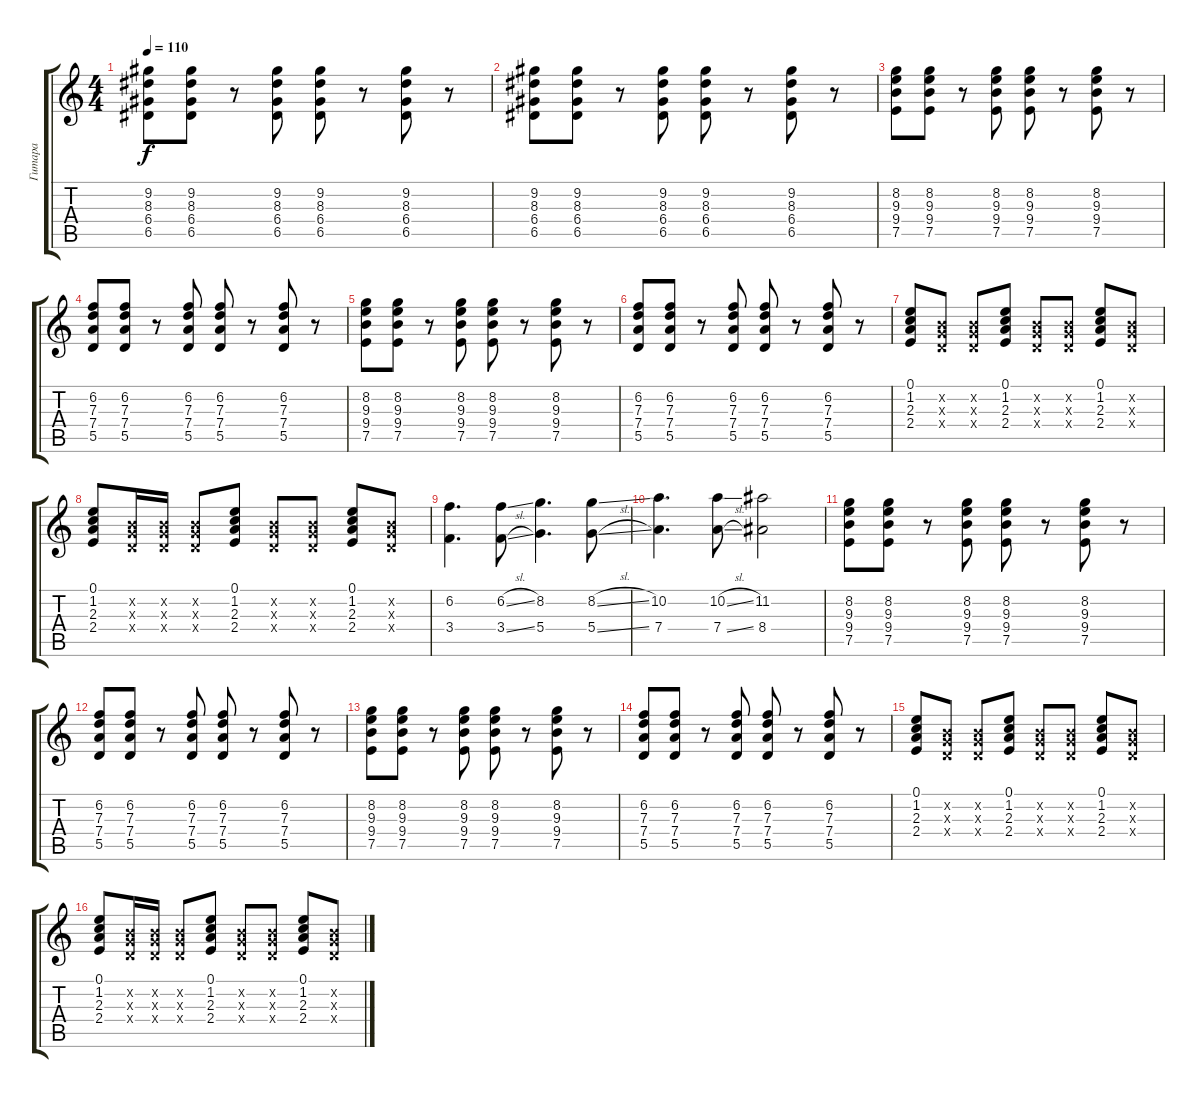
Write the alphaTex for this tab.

\track ("Гитара" "Гитара") {instrument distortionguitar}
\staff {score tabs}
\tuning (E4 B3 G3 D3 A2 E2) {hide}
\ts (4 4)
\tempo 110
\clef g2
\ks c
(9.2 8.3 6.4 6.5).8{dy f} (9.2 8.3 6.4 6.5).8 r.8 (9.2 8.3 6.4 6.5).8 (9.2 8.3 6.4 6.5).8 r.8 (9.2 8.3 6.4 6.5).8 r.8 |
(9.2 8.3 6.4 6.5).8 (9.2 8.3 6.4 6.5).8 r.8 (9.2 8.3 6.4 6.5).8 (9.2 8.3 6.4 6.5).8 r.8 (9.2 8.3 6.4 6.5).8 r.8 |
(8.2 9.3 9.4 7.5).8 (8.2 9.3 9.4 7.5).8 r.8 (8.2 9.3 9.4 7.5).8 (8.2 9.3 9.4 7.5).8 r.8 (8.2 9.3 9.4 7.5).8 r.8 |
(6.2 7.3 7.4 5.5).8 (6.2 7.3 7.4 5.5).8 r.8 (6.2 7.3 7.4 5.5).8 (6.2 7.3 7.4 5.5).8 r.8 (6.2 7.3 7.4 5.5).8 r.8 |
(8.2 9.3 9.4 7.5).8 (8.2 9.3 9.4 7.5).8 r.8 (8.2 9.3 9.4 7.5).8 (8.2 9.3 9.4 7.5).8 r.8 (8.2 9.3 9.4 7.5).8 r.8 |
(6.2 7.3 7.4 5.5).8 (6.2 7.3 7.4 5.5).8 r.8 (6.2 7.3 7.4 5.5).8 (6.2 7.3 7.4 5.5).8 r.8 (6.2 7.3 7.4 5.5).8 r.8 |
(0.1 1.2 2.3 2.4).8 (0.2{x} 0.3{x} 0.4{x}).8 (0.2{x} 0.3{x} 0.4{x}).8 (0.1 1.2 2.3 2.4).8 (0.2{x} 0.3{x} 0.4{x}).8 (0.2{x} 0.3{x} 0.4{x}).8 (0.1 1.2 2.3 2.4).8 (0.2{x} 0.3{x} 0.4{x}).8 |
(0.1 1.2 2.3 2.4).8 (0.2{x} 0.3{x} 0.4{x}).16 (0.2{x} 0.3{x} 0.4{x}).16 (0.2{x} 0.3{x} 0.4{x}).8 (0.1 1.2 2.3 2.4).8 (0.2{x} 0.3{x} 0.4{x}).8 (0.2{x} 0.3{x} 0.4{x}).8 (0.1 1.2 2.3 2.4).8 (0.2{x} 0.3{x} 0.4{x}).8 |
(6.2 3.4).4{d} (6.2{sl} 3.4{sl}).8 (8.2 5.4).4{d} (8.2{sl} 5.4{sl}).8 |
(10.2 7.4).4{d} (10.2{sl} 7.4{sl}).8 (11.2 8.4).2 |
(8.2 9.3 9.4 7.5).8 (8.2 9.3 9.4 7.5).8 r.8 (8.2 9.3 9.4 7.5).8 (8.2 9.3 9.4 7.5).8 r.8 (8.2 9.3 9.4 7.5).8 r.8 |
(6.2 7.3 7.4 5.5).8 (6.2 7.3 7.4 5.5).8 r.8 (6.2 7.3 7.4 5.5).8 (6.2 7.3 7.4 5.5).8 r.8 (6.2 7.3 7.4 5.5).8 r.8 |
(8.2 9.3 9.4 7.5).8 (8.2 9.3 9.4 7.5).8 r.8 (8.2 9.3 9.4 7.5).8 (8.2 9.3 9.4 7.5).8 r.8 (8.2 9.3 9.4 7.5).8 r.8 |
(6.2 7.3 7.4 5.5).8 (6.2 7.3 7.4 5.5).8 r.8 (6.2 7.3 7.4 5.5).8 (6.2 7.3 7.4 5.5).8 r.8 (6.2 7.3 7.4 5.5).8 r.8 |
(0.1 1.2 2.3 2.4).8 (0.2{x} 0.3{x} 0.4{x}).8 (0.2{x} 0.3{x} 0.4{x}).8 (0.1 1.2 2.3 2.4).8 (0.2{x} 0.3{x} 0.4{x}).8 (0.2{x} 0.3{x} 0.4{x}).8 (0.1 1.2 2.3 2.4).8 (0.2{x} 0.3{x} 0.4{x}).8 |
(0.1 1.2 2.3 2.4).8 (0.2{x} 0.3{x} 0.4{x}).16 (0.2{x} 0.3{x} 0.4{x}).16 (0.2{x} 0.3{x} 0.4{x}).8 (0.1 1.2 2.3 2.4).8 (0.2{x} 0.3{x} 0.4{x}).8 (0.2{x} 0.3{x} 0.4{x}).8 (0.1 1.2 2.3 2.4).8 (0.2{x} 0.3{x} 0.4{x}).8
